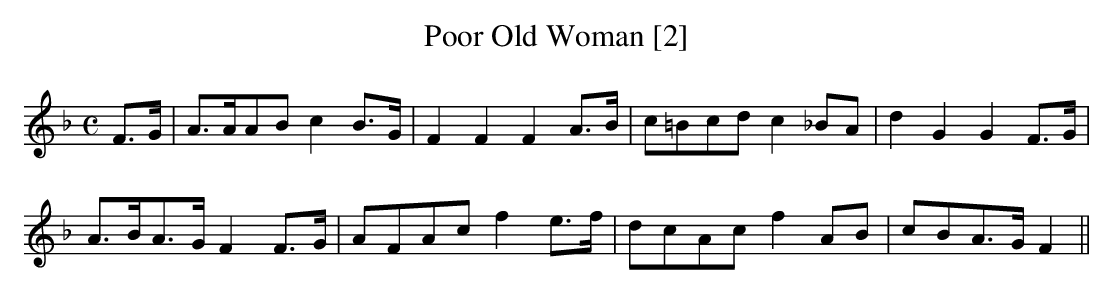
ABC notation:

X:1
T:Poor Old Woman [2]
M:C
L:1/8
K:F
F>G|A>AAB c2 B>G|F2F2F2 A>B|c=Bcd c2 _BA|d2G2G2 F>G|
A>BA>G F2 F>G|AFAc f2 e>f|dcAc f2 AB|cBA>G F2||
